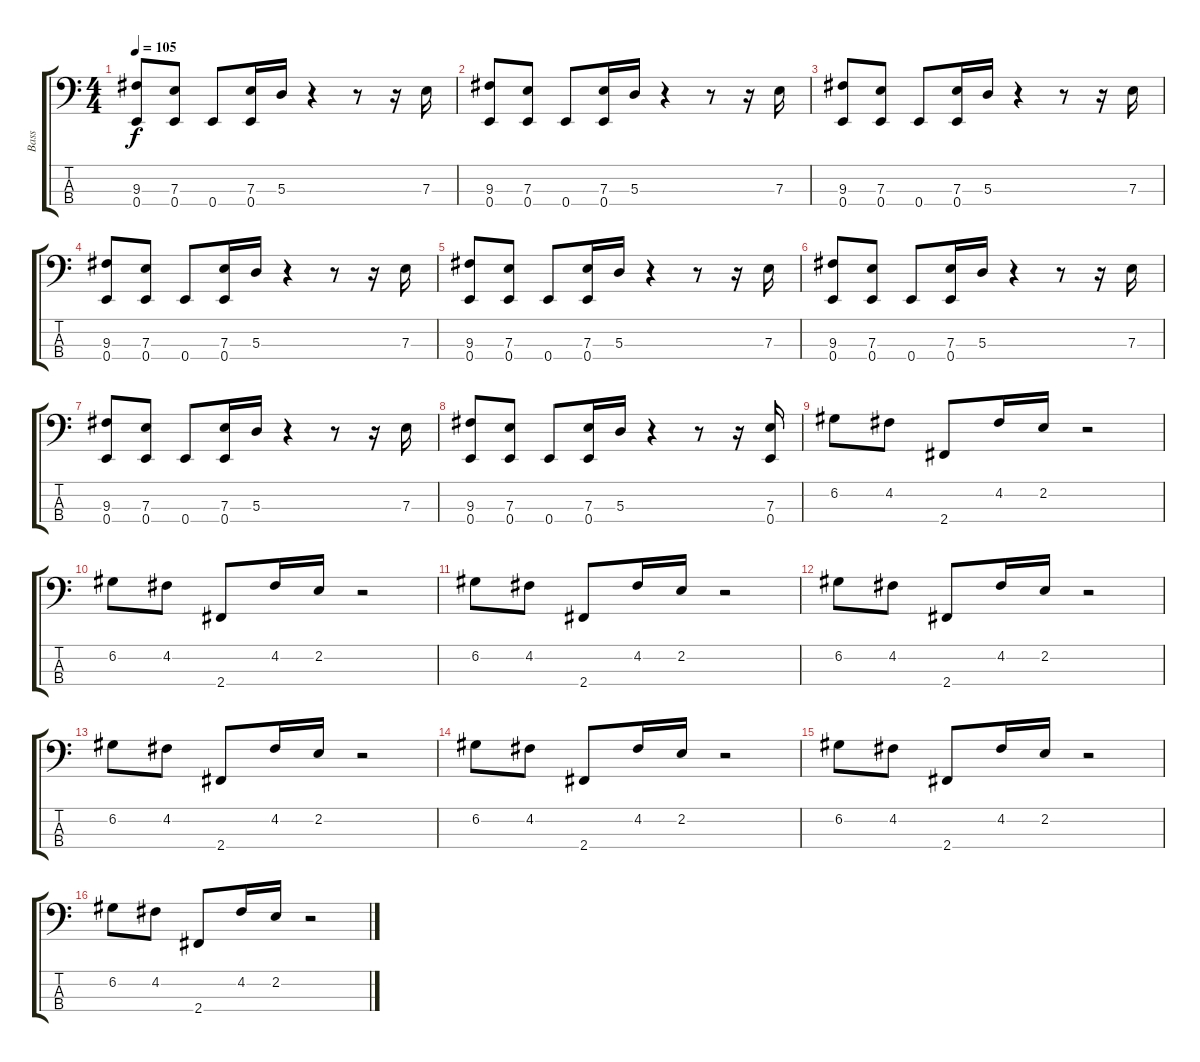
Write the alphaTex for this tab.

\track ("Bass" "Bass") {instrument electricbasspick}
\staff {score tabs}
\tuning (G2 D2 A1 E1) {hide}
\ts (4 4)
\tempo 105
\clef f4
\ks c
(9.3 0.4).8{dy f} (7.3 0.4).8 0.4.8 (7.3 0.4).16 5.3.16 r.4 r.8 r.16 7.3.16 |
(9.3 0.4).8 (7.3 0.4).8 0.4.8 (7.3 0.4).16 5.3.16 r.4 r.8 r.16 7.3.16 |
(9.3 0.4).8 (7.3 0.4).8 0.4.8 (7.3 0.4).16 5.3.16 r.4 r.8 r.16 7.3.16 |
(9.3 0.4).8 (7.3 0.4).8 0.4.8 (7.3 0.4).16 5.3.16 r.4 r.8 r.16 7.3.16 |
(9.3 0.4).8 (7.3 0.4).8 0.4.8 (7.3 0.4).16 5.3.16 r.4 r.8 r.16 7.3.16 |
(9.3 0.4).8 (7.3 0.4).8 0.4.8 (7.3 0.4).16 5.3.16 r.4 r.8 r.16 7.3.16 |
(9.3 0.4).8 (7.3 0.4).8 0.4.8 (7.3 0.4).16 5.3.16 r.4 r.8 r.16 7.3.16 |
(9.3 0.4).8 (7.3 0.4).8 0.4.8 (7.3 0.4).16 5.3.16 r.4 r.8 r.16 (7.3 0.4).16 |
6.2.8 4.2.8 2.4.8 4.2.16 2.2.16 r.2 |
6.2.8 4.2.8 2.4.8 4.2.16 2.2.16 r.2 |
6.2.8 4.2.8 2.4.8 4.2.16 2.2.16 r.2 |
6.2.8 4.2.8 2.4.8 4.2.16 2.2.16 r.2 |
6.2.8 4.2.8 2.4.8 4.2.16 2.2.16 r.2 |
6.2.8 4.2.8 2.4.8 4.2.16 2.2.16 r.2 |
6.2.8 4.2.8 2.4.8 4.2.16 2.2.16 r.2 |
6.2.8 4.2.8 2.4.8 4.2.16 2.2.16 r.2
